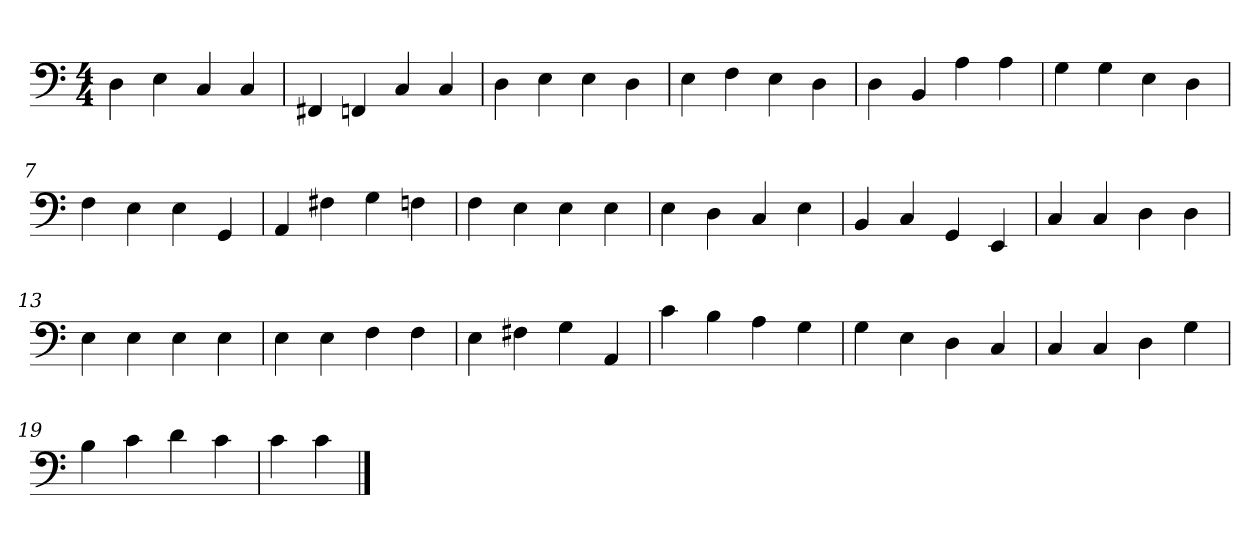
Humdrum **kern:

**kern
*part1
*staff1
*clefF4
*M4/4
=1
4D
4E
4C
4C
=2
4FF#X
4FFn
4C
4C
=3
4D
4E
4E
4D
=4
4E
4F
4E
4D
=5
4D
4BB
4A
4A
=6
4G
4G
4E
4D
=7
4F
4E
4E
4GG
=8
4AA
4F#X
4G
4Fn
=9
4F
4E
4E
4E
=10
4E
4D
4C
4E
=11
4BB
4C
4GG
4EE
=12
4C
4C
4D
4D
=13
4E
4E
4E
4E
=14
4E
4E
4F
4F
=15
4E
4F#X
4G
4AA
=16
4c
4B
4A
4G
=17
4G
4E
4D
4C
=18
4C
4C
4D
4G
=19
4B
4c
4d
4c
=20
4c
4c
==
*-
